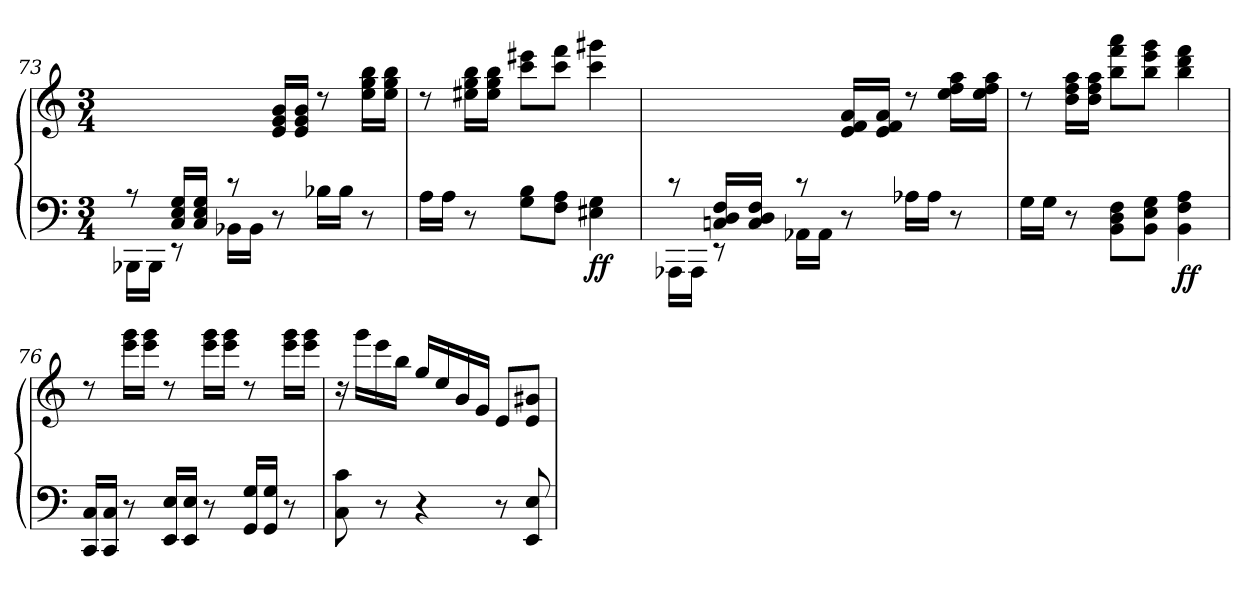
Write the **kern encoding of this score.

**kern	**kern	**dynam
*part1	*part1	*part1
*staff2	*staff1	*staff1/2
!!LO:LB:g=z
*clefF4	*clefG3	*
*M3/4	*M3/4	*
=73	=73	=73
*^	*	*
8rA	16BBB-X\LL	4.ryy	.
.	16BBB-\JJ	.	.
16C/ 16E/ 16G/LL	8rDD	.	.
16C/ 16E/ 16G/JJ	.	.	.
8rc	16BB-X\LL	.	.
.	16BB-\JJ	.	.
8r	4.ryy	16c/ 16e/ 16g/LL	.
.	.	16c/ 16e/ 16g/JJ	.
16B-X\LL	.	8rb	.
16B-\JJ	.	.	.
8r	.	16cc\ 16ee\ 16gg\LL	.
.	.	16cc\ 16ee\ 16gg\JJ	.
*v	*v	*	*
=74	=74	=74
16A\LL	8rb	.
16A\JJ	.	.
8r	16cc#X\ 16ee\ 16gg\LL	.
.	16cc#\ 16ee\ 16gg\JJ	.
8G\ 8B\L	8aa\ 8ccc#X\L	.
8F\ 8A\J	8aa\ 8ddd\J	.
!	!	!LO:DY:b=2
!	!	!LO:DY:n=1:b
4E#X\ 4G\	4aa\ 4eee#\	f f
=75	=75	=75
*^	*	*
8rB	16AAA-X\LL	4.ryy	.
.	16AAA-\JJ	.	.
16Cn/ 16D/ 16F/LL	8rDD	.	.
16C/ 16D/ 16F/JJ	.	.	.
8rB	16AA-X\LL	.	.
.	16AA-\JJ	.	.
8r	4.ryy	16c/ 16d/ 16f/LL	.
.	.	16c/ 16d/ 16f/JJ	.
16A-X\LL	.	8rb	.
16A-\JJ	.	.	.
8r	.	16cc\ 16dd\ 16ff\LL	.
.	.	16cc\ 16dd\ 16ff\JJ	.
*v	*v	*	*
!!LO:PB:g=z
=75	=75	=75
16G\LL	8rb	.
16G\JJ	.	.
8r	16b\ 16dd\ 16ff\LL	.
.	16b\ 16dd\ 16ff\JJ	.
8BB\ 8D\ 8F\L	8gg\ 8ddd\ 8fff\L	.
8BB\ 8E\ 8G\J	8gg\ 8ccc\ 8eee\J	.
!	!	!LO:DY:b=2
!	!	!LO:DY:n=1:b
4BB\ 4F\ 4A\	4gg\ 4bb\ 4ddd\	f f
=76	=76	=76
16CC/ 16C/LL	8rb	.
16CC/ 16C/JJ	.	.
8r	16ccc\ 16eee\LL	.
.	16ccc\ 16eee\JJ	.
16EE/ 16E/LL	8rb	.
16EE/ 16E/JJ	.	.
8r	16ccc\ 16eee\LL	.
.	16ccc\ 16eee\JJ	.
16GG/ 16G/LL	8rb	.
16GG/ 16G/JJ	.	.
8r	16ccc\ 16eee\LL	.
.	16ccc\ 16eee\JJ	.
=77	=77	=77
8C\ 8c\	16ra	.
.	16eee\LL	.
8r	16ccc\	.
.	16gg\JJ	.
4r	16ee/LL	.
.	16cc/	.
.	16g/	.
.	16e/JJ	.
8r	8c/L	.
8EE/ 8E/	8c/ 8g#X/J	.
=	=	=
*-	*-	*-
